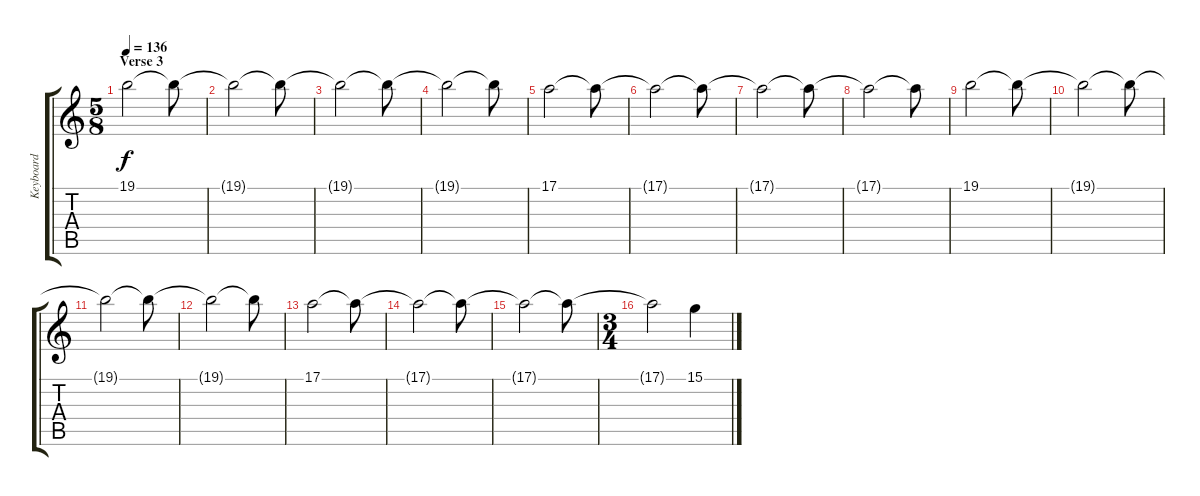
\track ("Keyboard" "Keyboard") {instrument pad2warm}
\staff {score tabs}
\tuning (E4 B3 G3 D3 A2 E2) {hide}
\ts (5 8)
\section ("" "Verse 3")
\tempo 136
\clef g2
\ks c
19.1.2{dy f} 19.1{t}.8 |
19.1{t}.2 19.1{t}.8 |
19.1{t}.2 19.1{t}.8 |
19.1{t}.2 19.1{t}.8 |
17.1.2 17.1{t}.8 |
17.1{t}.2 17.1{t}.8 |
17.1{t}.2 17.1{t}.8 |
17.1{t}.2 17.1{t}.8 |
19.1.2 19.1{t}.8 |
19.1{t}.2 19.1{t}.8 |
19.1{t}.2 19.1{t}.8 |
19.1{t}.2 19.1{t}.8 |
17.1.2 17.1{t}.8 |
17.1{t}.2 17.1{t}.8 |
17.1{t}.2 17.1{t}.8 |
\ts (3 4)
17.1{t}.2 15.1.4
